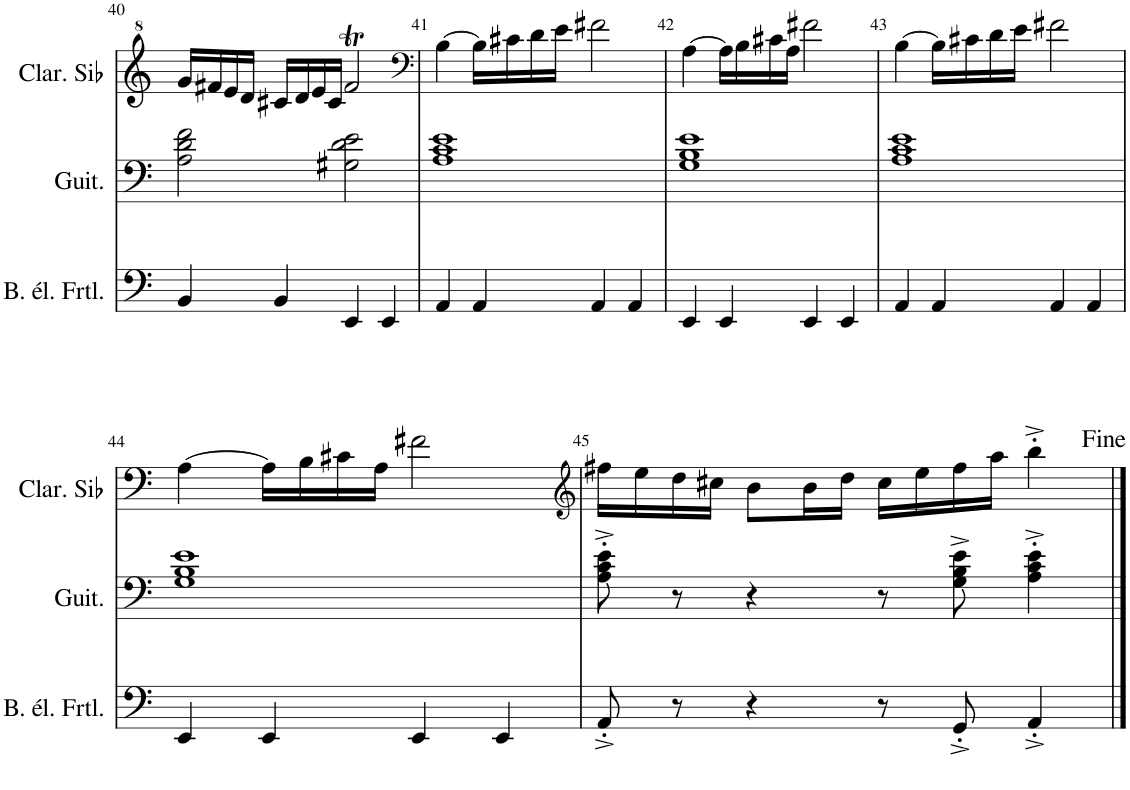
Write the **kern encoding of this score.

**kern	**kern	**kern
*part3	*part2	*part1
*staff3	*staff2	*staff1
*I"Basse électrique fretless	*I"Violoncelles	*I"Sifflet à coulisse
*I'B. él. Frtl.	*I'Vlcs	*I'Si. Cl.
!!LO:PB:g=z
*clefF4	*clefF4	*clefG^2
*Trd7c12	*	*Trd1c2
*k[]	*k[]	*k[]
*M4/4	*M4/4	*M4/4
=40	=40	=40
4BB/	2A\ 2d\ 2f\	16gg/LL
.	.	16ff#X/
.	.	16ee/
.	.	16dd/JJ
4BB/	.	16cc#X/LL
.	.	16dd/
.	.	16ee/
.	.	16cc#/JJ
4EE/	2G#X\ 2d\ 2e\	2ff#t/
4EE/	.	.
=41	=41	=41
*	*	*clefF4
4AA/	1A 1c 1e	[4B\
4AA/	.	16B\LL]
.	.	16c#X\
.	.	16d\
.	.	16e\JJ
4AA/	.	2f#X\
4AA/	.	.
=42	=42	=42
4EE/	1G 1B 1e	[4A\
4EE/	.	16A\LL]
.	.	16B\
.	.	16c#X\
.	.	16A\JJ
4EE/	.	2f#X\
4EE/	.	.
=43	=43	=43
4AA/	1A 1c 1e	[4B\
4AA/	.	16B\LL]
.	.	16c#X\
.	.	16d\
.	.	16e\JJ
4AA/	.	2f#X\
4AA/	.	.
!!LO:LB:g=z
=44	=44	=44
4EE/	1G 1B 1e	[4A\
4EE/	.	16A\LL]
.	.	16B\
.	.	16c#X\
.	.	16A\JJ
4EE/	.	2f#X\
4EE/	.	.
=45	=45	=45
*	*	*clefG2
8AA'^/	8A\'^ 8c\'^ 8e\'^	16ff#X\LL
.	.	16ee\
8r	8r	16dd\
.	.	16cc#X\JJ
4r	4r	8b\L
.	.	16b\L
.	.	16dd\JJ
8r	8r	16cc#\LL
.	.	16ee\
8GG'^/	8G\^ 8B\^ 8e\^	16ff#\
.	.	16aa\JJ
4AA'^/	4A\'^ 4c\'^ 4e\'^	4bb'^\
==	==	==
*-	*-	*-
